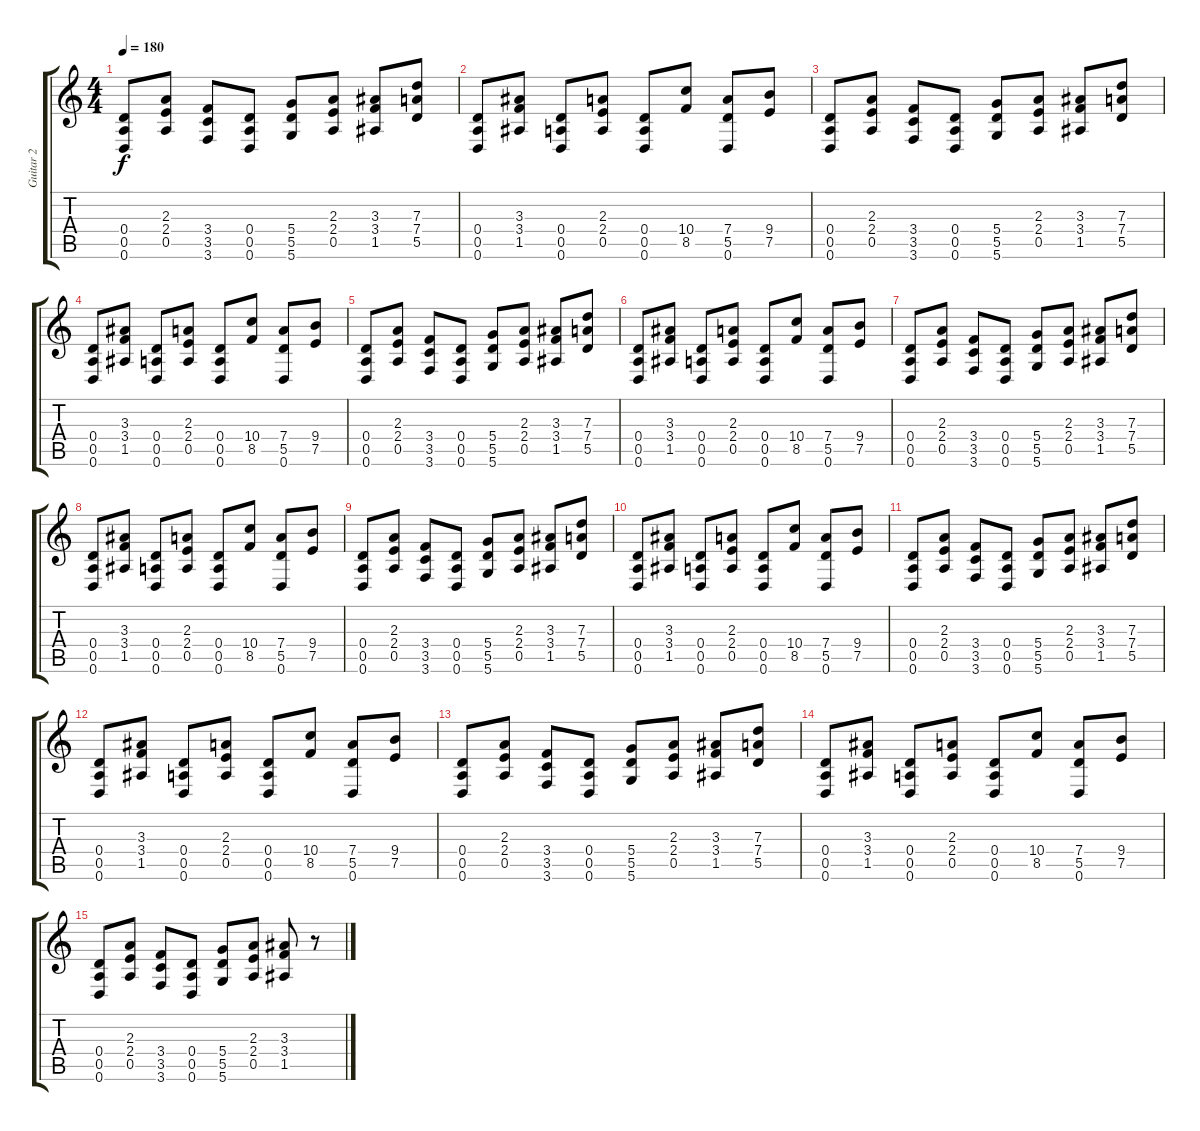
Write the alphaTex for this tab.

\track ("Guitar 2" "Guitar 2") {instrument distortionguitar}
\staff {score tabs}
\tuning (E4 B3 G3 D3 A2 D2) {hide}
\ts (4 4)
\tempo 180
\clef g2
\ks c
(0.4 0.5 0.6).8{dy f} (2.3 2.4 0.5).8 (3.4 3.5 3.6).8 (0.4 0.5 0.6).8 (5.4 5.5 5.6).8 (2.3 2.4 0.5).8 (3.3 3.4 1.5).8 (7.3 7.4 5.5).8 |
(0.4 0.5 0.6).8 (3.3 3.4 1.5).8 (0.4 0.5 0.6).8 (2.3 2.4 0.5).8 (0.4 0.5 0.6).8 (10.4 8.5).8 (7.4 5.5 0.6).8 (9.4 7.5).8 |
(0.4 0.5 0.6).8 (2.3 2.4 0.5).8 (3.4 3.5 3.6).8 (0.4 0.5 0.6).8 (5.4 5.5 5.6).8 (2.3 2.4 0.5).8 (3.3 3.4 1.5).8 (7.3 7.4 5.5).8 |
(0.4 0.5 0.6).8 (3.3 3.4 1.5).8 (0.4 0.5 0.6).8 (2.3 2.4 0.5).8 (0.4 0.5 0.6).8 (10.4 8.5).8 (7.4 5.5 0.6).8 (9.4 7.5).8 |
(0.4 0.5 0.6).8 (2.3 2.4 0.5).8 (3.4 3.5 3.6).8 (0.4 0.5 0.6).8 (5.4 5.5 5.6).8 (2.3 2.4 0.5).8 (3.3 3.4 1.5).8 (7.3 7.4 5.5).8 |
(0.4 0.5 0.6).8 (3.3 3.4 1.5).8 (0.4 0.5 0.6).8 (2.3 2.4 0.5).8 (0.4 0.5 0.6).8 (10.4 8.5).8 (7.4 5.5 0.6).8 (9.4 7.5).8 |
(0.4 0.5 0.6).8 (2.3 2.4 0.5).8 (3.4 3.5 3.6).8 (0.4 0.5 0.6).8 (5.4 5.5 5.6).8 (2.3 2.4 0.5).8 (3.3 3.4 1.5).8 (7.3 7.4 5.5).8 |
(0.4 0.5 0.6).8 (3.3 3.4 1.5).8 (0.4 0.5 0.6).8 (2.3 2.4 0.5).8 (0.4 0.5 0.6).8 (10.4 8.5).8 (7.4 5.5 0.6).8 (9.4 7.5).8 |
(0.4 0.5 0.6).8 (2.3 2.4 0.5).8 (3.4 3.5 3.6).8 (0.4 0.5 0.6).8 (5.4 5.5 5.6).8 (2.3 2.4 0.5).8 (3.3 3.4 1.5).8 (7.3 7.4 5.5).8 |
(0.4 0.5 0.6).8 (3.3 3.4 1.5).8 (0.4 0.5 0.6).8 (2.3 2.4 0.5).8 (0.4 0.5 0.6).8 (10.4 8.5).8 (7.4 5.5 0.6).8 (9.4 7.5).8 |
(0.4 0.5 0.6).8 (2.3 2.4 0.5).8 (3.4 3.5 3.6).8 (0.4 0.5 0.6).8 (5.4 5.5 5.6).8 (2.3 2.4 0.5).8 (3.3 3.4 1.5).8 (7.3 7.4 5.5).8 |
(0.4 0.5 0.6).8 (3.3 3.4 1.5).8 (0.4 0.5 0.6).8 (2.3 2.4 0.5).8 (0.4 0.5 0.6).8 (10.4 8.5).8 (7.4 5.5 0.6).8 (9.4 7.5).8 |
(0.4 0.5 0.6).8 (2.3 2.4 0.5).8 (3.4 3.5 3.6).8 (0.4 0.5 0.6).8 (5.4 5.5 5.6).8 (2.3 2.4 0.5).8 (3.3 3.4 1.5).8 (7.3 7.4 5.5).8 |
(0.4 0.5 0.6).8 (3.3 3.4 1.5).8 (0.4 0.5 0.6).8 (2.3 2.4 0.5).8 (0.4 0.5 0.6).8 (10.4 8.5).8 (7.4 5.5 0.6).8 (9.4 7.5).8 |
(0.4 0.5 0.6).8 (2.3 2.4 0.5).8 (3.4 3.5 3.6).8 (0.4 0.5 0.6).8 (5.4 5.5 5.6).8 (2.3 2.4 0.5).8 (3.3 3.4 1.5).8 r.8
